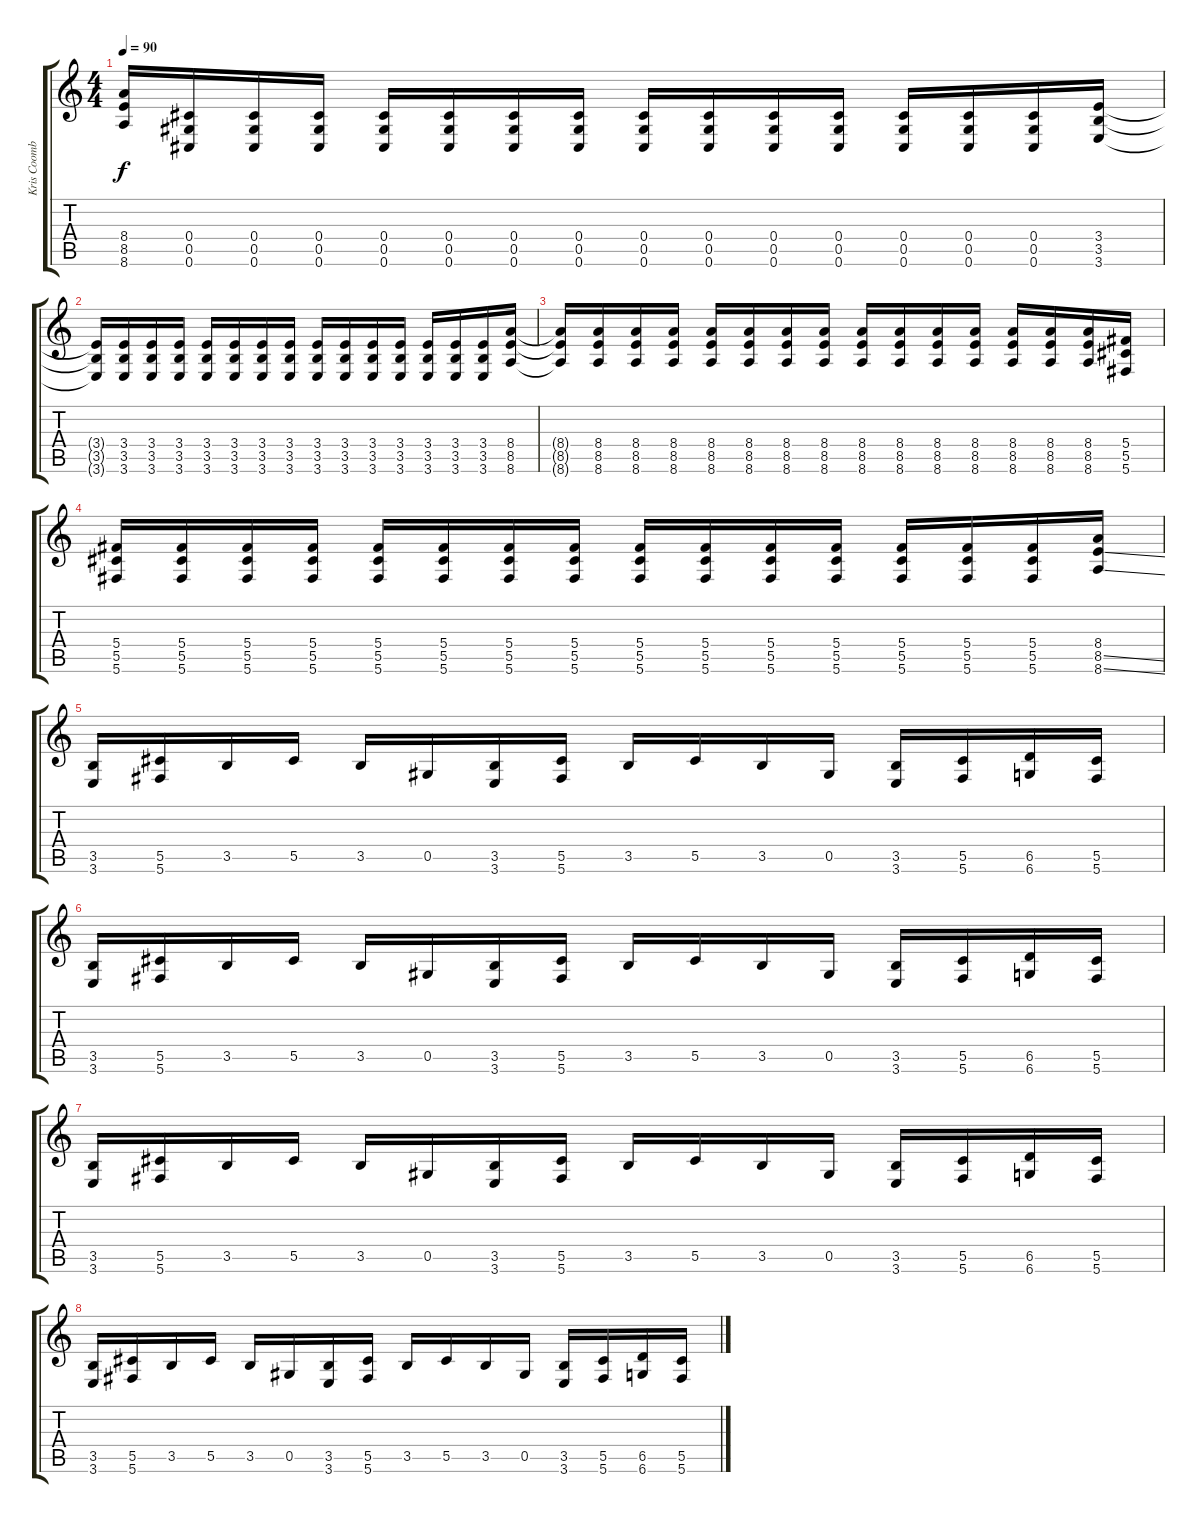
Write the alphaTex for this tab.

\track ("Kris Coombs - Roberts" "Kris Coomb") {instrument distortionguitar}
\staff {score tabs}
\tuning (Eb4 Bb3 Gb3 Db3 Ab2 Db2) {hide}
\ts (4 4)
\tempo 90
\clef g2
\ks c
(8.4{t} 8.5{t} 8.6{t}).16{dy f} (0.4 0.5 0.6).16 (0.4 0.5 0.6).16 (0.4 0.5 0.6).16 (0.4 0.5 0.6).16 (0.4 0.5 0.6).16 (0.4 0.5 0.6).16 (0.4 0.5 0.6).16 (0.4 0.5 0.6).16 (0.4 0.5 0.6).16 (0.4 0.5 0.6).16 (0.4 0.5 0.6).16 (0.4 0.5 0.6).16 (0.4 0.5 0.6).16 (0.4 0.5 0.6).16 (3.4 3.5 3.6).16 |
(3.4{t} 3.5{t} 3.6{t}).16 (3.4 3.5 3.6).16 (3.4 3.5 3.6).16 (3.4 3.5 3.6).16 (3.4 3.5 3.6).16 (3.4 3.5 3.6).16 (3.4 3.5 3.6).16 (3.4 3.5 3.6).16 (3.4 3.5 3.6).16 (3.4 3.5 3.6).16 (3.4 3.5 3.6).16 (3.4 3.5 3.6).16 (3.4 3.5 3.6).16 (3.4 3.5 3.6).16 (3.4 3.5 3.6).16 (8.4 8.5 8.6).16 |
(8.4{t} 8.5{t} 8.6{t}).16 (8.4 8.5 8.6).16 (8.4 8.5 8.6).16 (8.4 8.5 8.6).16 (8.4 8.5 8.6).16 (8.4 8.5 8.6).16 (8.4 8.5 8.6).16 (8.4 8.5 8.6).16 (8.4 8.5 8.6).16 (8.4 8.5 8.6).16 (8.4 8.5 8.6).16 (8.4 8.5 8.6).16 (8.4 8.5 8.6).16 (8.4 8.5 8.6).16 (8.4 8.5 8.6).16 (5.4 5.5 5.6).16 |
(5.4 5.5 5.6).16 (5.4 5.5 5.6).16 (5.4 5.5 5.6).16 (5.4 5.5 5.6).16 (5.4 5.5 5.6).16 (5.4 5.5 5.6).16 (5.4 5.5 5.6).16 (5.4 5.5 5.6).16 (5.4 5.5 5.6).16 (5.4 5.5 5.6).16 (5.4 5.5 5.6).16 (5.4 5.5 5.6).16 (5.4 5.5 5.6).16 (5.4 5.5 5.6).16 (5.4 5.5 5.6).16 (8.4 8.5{ss} 8.6{ss}).16 |
(3.5 3.6).16 (5.5 5.6).16 3.5.16 5.5.16 3.5.16 0.5.16 (3.5 3.6).16 (5.5 5.6).16 3.5.16 5.5.16 3.5.16 0.5.16 (3.5 3.6).16 (5.5 5.6).16 (6.5 6.6).16 (5.5 5.6).16 |
(3.5 3.6).16 (5.5 5.6).16 3.5.16 5.5.16 3.5.16 0.5.16 (3.5 3.6).16 (5.5 5.6).16 3.5.16 5.5.16 3.5.16 0.5.16 (3.5 3.6).16 (5.5 5.6).16 (6.5 6.6).16 (5.5 5.6).16 |
(3.5 3.6).16 (5.5 5.6).16 3.5.16 5.5.16 3.5.16 0.5.16 (3.5 3.6).16 (5.5 5.6).16 3.5.16 5.5.16 3.5.16 0.5.16 (3.5 3.6).16 (5.5 5.6).16 (6.5 6.6).16 (5.5 5.6).16 |
(3.5 3.6).16 (5.5 5.6).16 3.5.16 5.5.16 3.5.16 0.5.16 (3.5 3.6).16 (5.5 5.6).16 3.5.16 5.5.16 3.5.16 0.5.16 (3.5 3.6).16 (5.5 5.6).16 (6.5 6.6).16 (5.5 5.6).16
